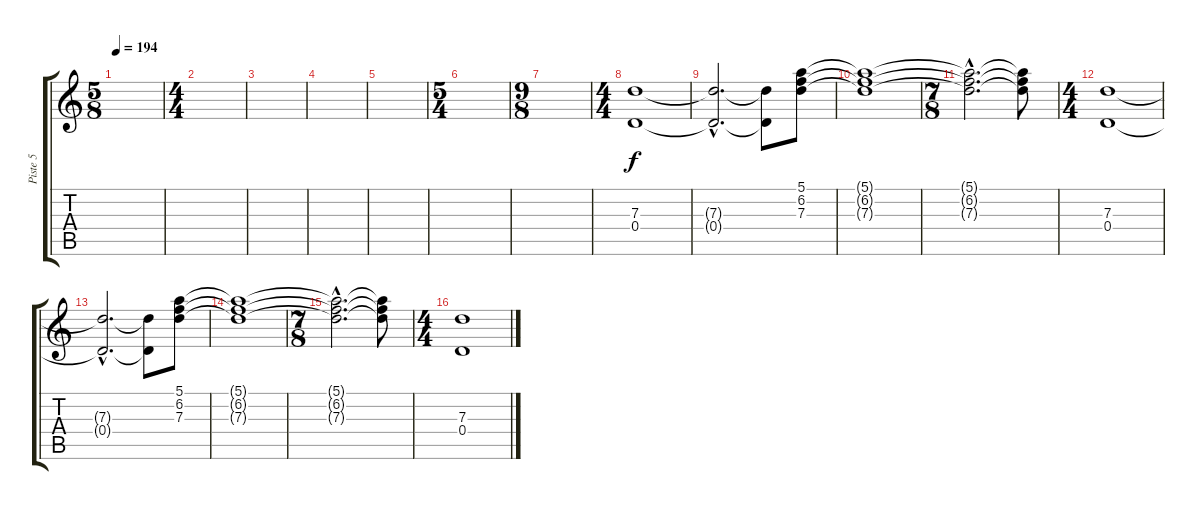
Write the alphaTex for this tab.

\track ("Piste 5" "Piste 5") {instrument electricguitarclean}
\staff {score tabs}
\tuning (E4 B3 G3 D3 A2 E2) {hide}
\ts (5 8)
\tempo 194
\clef g2
\ks c
|
\ts (4 4)
|
|
|
|
\ts (5 4)
|
\ts (9 8)
|
\ts (4 4)
(7.3 0.4).1{dy f} |
(7.3{hac t} 0.4{hac t}).2{d} (7.3{t} 0.4{t}).8 (5.1 6.2 7.3).8 |
(5.1{t} 6.2{t} 7.3{t}).1 |
\ts (7 8)
(5.1{hac t} 6.2{hac t} 7.3{hac t}).2{d} (5.1{t} 6.2{t} 7.3{t}).8 |
\ts (4 4)
(7.3 0.4).1 |
(7.3{hac t} 0.4{hac t}).2{d} (7.3{t} 0.4{t}).8 (5.1 6.2 7.3).8 |
(5.1{t} 6.2{t} 7.3{t}).1 |
\ts (7 8)
(5.1{hac t} 6.2{hac t} 7.3{hac t}).2{d} (5.1{t} 6.2{t} 7.3{t}).8 |
\ts (4 4)
(7.3 0.4).1
